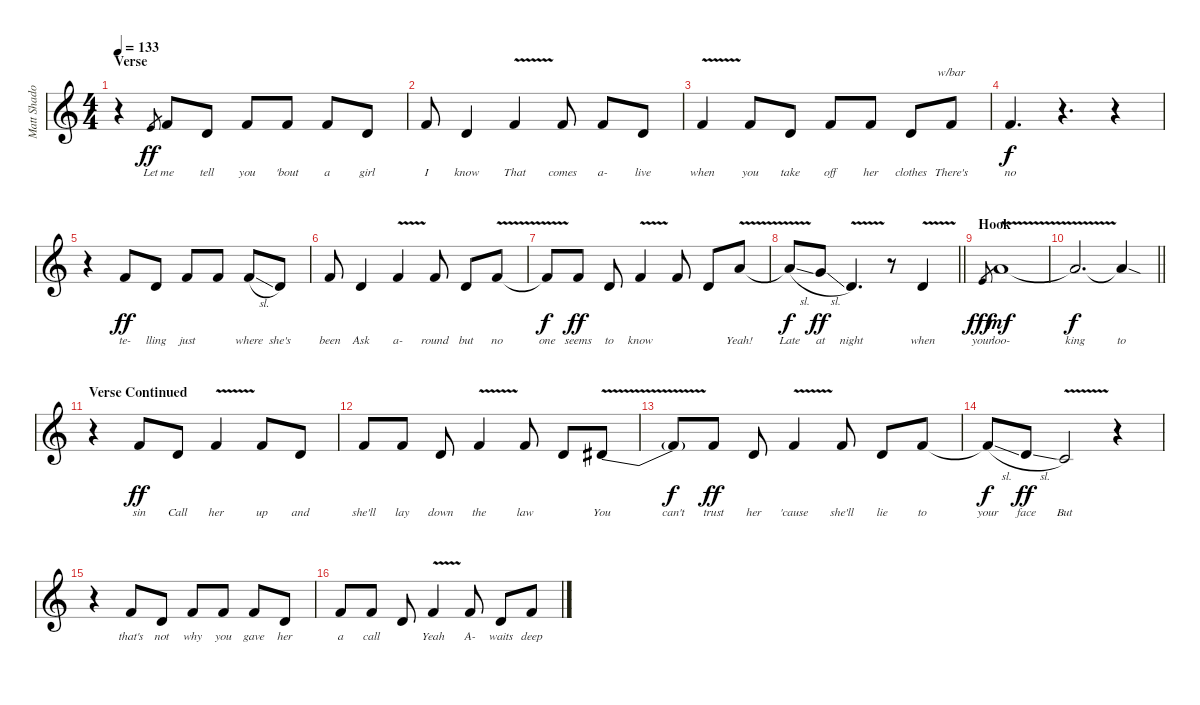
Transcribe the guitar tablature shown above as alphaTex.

\track ("Matt Shadows [Vocals]" "Matt Shado") {instrument clarinet}
\staff {score}
\tuning (E4 B3 G3 D3 A2 E2) {hide}
\ts (4 4)
\section ("" "Verse")
\tempo 133
\clef g2
\ks c
r.4{dy ff} 0.1.8{lyrics (0 "Let") lyrics (1 "") lyrics (2 "") lyrics (3 "") lyrics (4 "") gr} 1.1.8{lyrics (0 "me") lyrics (1 "") lyrics (2 "") lyrics (3 "") lyrics (4 "")} 3.2.8{lyrics (0 "tell") lyrics (1 "") lyrics (2 "") lyrics (3 "") lyrics (4 "")} 1.1.8{lyrics (0 "you") lyrics (1 "") lyrics (2 "") lyrics (3 "") lyrics (4 "")} 1.1.8{lyrics (0 "'bout") lyrics (1 "") lyrics (2 "") lyrics (3 "") lyrics (4 "")} 1.1.8{lyrics (0 "a") lyrics (1 "") lyrics (2 "") lyrics (3 "") lyrics (4 "")} 3.2.8{lyrics (0 "girl") lyrics (1 "") lyrics (2 "") lyrics (3 "") lyrics (4 "")} |
1.1.8{lyrics (0 "I") lyrics (1 "") lyrics (2 "") lyrics (3 "") lyrics (4 "")} 3.2.4{lyrics (0 "know") lyrics (1 "") lyrics (2 "") lyrics (3 "") lyrics (4 "")} 1.1{v}.4{lyrics (0 "That") lyrics (1 "") lyrics (2 "") lyrics (3 "") lyrics (4 "")} 1.1.8{lyrics (0 "comes") lyrics (1 "") lyrics (2 "") lyrics (3 "") lyrics (4 "")} 1.1.8{lyrics (0 "a-") lyrics (1 "") lyrics (2 "") lyrics (3 "") lyrics (4 "")} 3.2.8{lyrics (0 "live") lyrics (1 "") lyrics (2 "") lyrics (3 "") lyrics (4 "")} |
1.1{v}.4{lyrics (0 "when") lyrics (1 "") lyrics (2 "") lyrics (3 "") lyrics (4 "")} 1.1.8{lyrics (0 "you") lyrics (1 "") lyrics (2 "") lyrics (3 "") lyrics (4 "")} 3.2.8{lyrics (0 "take") lyrics (1 "") lyrics (2 "") lyrics (3 "") lyrics (4 "")} 1.1.8{lyrics (0 "off") lyrics (1 "") lyrics (2 "") lyrics (3 "") lyrics (4 "")} 1.1.8{lyrics (0 "her") lyrics (1 "") lyrics (2 "") lyrics (3 "") lyrics (4 "")} 3.2.8{lyrics (0 "clothes") lyrics (1 "") lyrics (2 "") lyrics (3 "") lyrics (4 "")} 1.1.8{tbe (custom default 0 0 16 0 27 0 60 -6) lyrics (0 "There's") lyrics (1 "") lyrics (2 "") lyrics (3 "") lyrics (4 "")} |
1.1{t}.4{d lyrics (0 "no") lyrics (1 "") lyrics (2 "") lyrics (3 "") lyrics (4 "") dy f} r.4{d} r.4 |
r.4 1.1.8{lyrics (0 "te-") lyrics (1 "") lyrics (2 "") lyrics (3 "") lyrics (4 "") dy ff} 3.2.8{lyrics (0 "lling") lyrics (1 "") lyrics (2 "") lyrics (3 "") lyrics (4 "")} 1.1.8{lyrics (0 "just") lyrics (1 "") lyrics (2 "") lyrics (3 "") lyrics (4 "")} 1.1.8{lyrics (0 "") lyrics (1 "") lyrics (2 "") lyrics (3 "") lyrics (4 "")} 6.2{sl}.8{lyrics (0 "where") lyrics (1 "") lyrics (2 "") lyrics (3 "") lyrics (4 "")} 3.2.8{lyrics (0 "she's") lyrics (1 "") lyrics (2 "") lyrics (3 "") lyrics (4 "")} |
1.1.8{lyrics (0 "been") lyrics (1 "") lyrics (2 "") lyrics (3 "") lyrics (4 "")} 3.2.4{lyrics (0 "Ask") lyrics (1 "") lyrics (2 "") lyrics (3 "") lyrics (4 "")} 1.1{v}.4{lyrics (0 "a-") lyrics (1 "") lyrics (2 "") lyrics (3 "") lyrics (4 "")} 1.1.8{lyrics (0 "round") lyrics (1 "") lyrics (2 "") lyrics (3 "") lyrics (4 "")} 3.2.8{lyrics (0 "but") lyrics (1 "") lyrics (2 "") lyrics (3 "") lyrics (4 "")} 1.1{v}.8{lyrics (0 "no") lyrics (1 "") lyrics (2 "") lyrics (3 "") lyrics (4 "")} |
1.1{t}.8{lyrics (0 "one") lyrics (1 "") lyrics (2 "") lyrics (3 "") lyrics (4 "") dy f} 1.1.8{lyrics (0 "seems") lyrics (1 "") lyrics (2 "") lyrics (3 "") lyrics (4 "") dy ff} 3.2.8{lyrics (0 "to") lyrics (1 "") lyrics (2 "") lyrics (3 "") lyrics (4 "")} 1.1{v}.4{lyrics (0 "know") lyrics (1 "") lyrics (2 "") lyrics (3 "") lyrics (4 "")} 1.1.8{lyrics (0 "") lyrics (1 "") lyrics (2 "") lyrics (3 "") lyrics (4 "")} 3.2.8{lyrics (0 "") lyrics (1 "") lyrics (2 "") lyrics (3 "") lyrics (4 "")} 10.2{v}.8{lyrics (0 "Yeah!") lyrics (1 "") lyrics (2 "") lyrics (3 "") lyrics (4 "")} |
\barLineRight lightlight
10.2{sl t}.8{lyrics (0 "Late") lyrics (1 "") lyrics (2 "") lyrics (3 "") lyrics (4 "") dy f} 8.2{sl}.8{lyrics (0 "at") lyrics (1 "") lyrics (2 "") lyrics (3 "") lyrics (4 "") dy ff} 3.2{v}.4{d lyrics (0 "night") lyrics (1 "") lyrics (2 "") lyrics (3 "") lyrics (4 "")} r.8 3.2{v}.4{lyrics (0 "when") lyrics (1 "") lyrics (2 "") lyrics (3 "") lyrics (4 "")} |
\section ("" "Hook")
0.1.8{lyrics (0 "your") lyrics (1 "") lyrics (2 "") lyrics (3 "") lyrics (4 "") gr dy fff} 5.1{v}.1{lyrics (0 "loo-") lyrics (1 "") lyrics (2 "") lyrics (3 "") lyrics (4 "") dy mf} |
\barLineRight lightlight
5.1{t}.2{d lyrics (0 "king") lyrics (1 "") lyrics (2 "") lyrics (3 "") lyrics (4 "") dy f} 5.1{sod t}.4{lyrics (0 "to") lyrics (1 "") lyrics (2 "") lyrics (3 "") lyrics (4 "")} |
\section ("" "Verse Continued")
r.4 1.1.8{lyrics (0 "sin") lyrics (1 "") lyrics (2 "") lyrics (3 "") lyrics (4 "") dy ff} 3.2.8{lyrics (0 "Call") lyrics (1 "") lyrics (2 "") lyrics (3 "") lyrics (4 "")} 1.1{v}.4{lyrics (0 "her") lyrics (1 "") lyrics (2 "") lyrics (3 "") lyrics (4 "")} 1.1.8{lyrics (0 "up") lyrics (1 "") lyrics (2 "") lyrics (3 "") lyrics (4 "")} 3.2.8{lyrics (0 "and") lyrics (1 "") lyrics (2 "") lyrics (3 "") lyrics (4 "")} |
1.1.8{lyrics (0 "she'll") lyrics (1 "") lyrics (2 "") lyrics (3 "") lyrics (4 "")} 1.1.8{lyrics (0 "lay") lyrics (1 "") lyrics (2 "") lyrics (3 "") lyrics (4 "")} 3.2.8{lyrics (0 "down") lyrics (1 "") lyrics (2 "") lyrics (3 "") lyrics (4 "")} 1.1{v}.4{lyrics (0 "the") lyrics (1 "") lyrics (2 "") lyrics (3 "") lyrics (4 "")} 1.1.8{lyrics (0 "law") lyrics (1 "") lyrics (2 "") lyrics (3 "") lyrics (4 "")} 3.2.8{lyrics (0 "") lyrics (1 "") lyrics (2 "") lyrics (3 "") lyrics (4 "")} 4.2{be (bend 0 0 60 4) v}.8{lyrics (0 "You") lyrics (1 "") lyrics (2 "") lyrics (3 "") lyrics (4 "")} |
4.2{t}.8{lyrics (0 "can't") lyrics (1 "") lyrics (2 "") lyrics (3 "") lyrics (4 "") dy f} 1.1.8{lyrics (0 "trust") lyrics (1 "") lyrics (2 "") lyrics (3 "") lyrics (4 "") dy ff} 3.2.8{lyrics (0 "her") lyrics (1 "") lyrics (2 "") lyrics (3 "") lyrics (4 "")} 1.1{v}.4{lyrics (0 "'cause") lyrics (1 "") lyrics (2 "") lyrics (3 "") lyrics (4 "")} 1.1.8{lyrics (0 "she'll") lyrics (1 "") lyrics (2 "") lyrics (3 "") lyrics (4 "")} 3.2.8{lyrics (0 "lie") lyrics (1 "") lyrics (2 "") lyrics (3 "") lyrics (4 "")} 6.2.8{lyrics (0 "to") lyrics (1 "") lyrics (2 "") lyrics (3 "") lyrics (4 "")} |
6.2{sl t}.8{lyrics (0 "your") lyrics (1 "") lyrics (2 "") lyrics (3 "") lyrics (4 "") dy f} 3.2{sl}.8{lyrics (0 "face") lyrics (1 "") lyrics (2 "") lyrics (3 "") lyrics (4 "") dy ff} 1.2{v}.2{lyrics (0 "But") lyrics (1 "") lyrics (2 "") lyrics (3 "") lyrics (4 "")} r.4 |
r.4 1.1.8{lyrics (0 "that's") lyrics (1 "") lyrics (2 "") lyrics (3 "") lyrics (4 "")} 3.2.8{lyrics (0 "not") lyrics (1 "") lyrics (2 "") lyrics (3 "") lyrics (4 "")} 1.1.8{lyrics (0 "why") lyrics (1 "") lyrics (2 "") lyrics (3 "") lyrics (4 "")} 1.1.8{lyrics (0 "you") lyrics (1 "") lyrics (2 "") lyrics (3 "") lyrics (4 "")} 1.1.8{lyrics (0 "gave") lyrics (1 "") lyrics (2 "") lyrics (3 "") lyrics (4 "")} 3.2.8{lyrics (0 "her") lyrics (1 "") lyrics (2 "") lyrics (3 "") lyrics (4 "")} |
1.1.8{lyrics (0 "a") lyrics (1 "") lyrics (2 "") lyrics (3 "") lyrics (4 "")} 1.1.8{lyrics (0 "call") lyrics (1 "") lyrics (2 "") lyrics (3 "") lyrics (4 "")} 3.2.8{lyrics (0 "") lyrics (1 "") lyrics (2 "") lyrics (3 "") lyrics (4 "")} 1.1{v}.4{lyrics (0 "Yeah") lyrics (1 "") lyrics (2 "") lyrics (3 "") lyrics (4 "")} 1.1.8{lyrics (0 "A-") lyrics (1 "") lyrics (2 "") lyrics (3 "") lyrics (4 "")} 3.2.8{lyrics (0 "waits") lyrics (1 "") lyrics (2 "") lyrics (3 "") lyrics (4 "")} 1.1.8{lyrics (0 "deep") lyrics (1 "") lyrics (2 "") lyrics (3 "") lyrics (4 "")}
